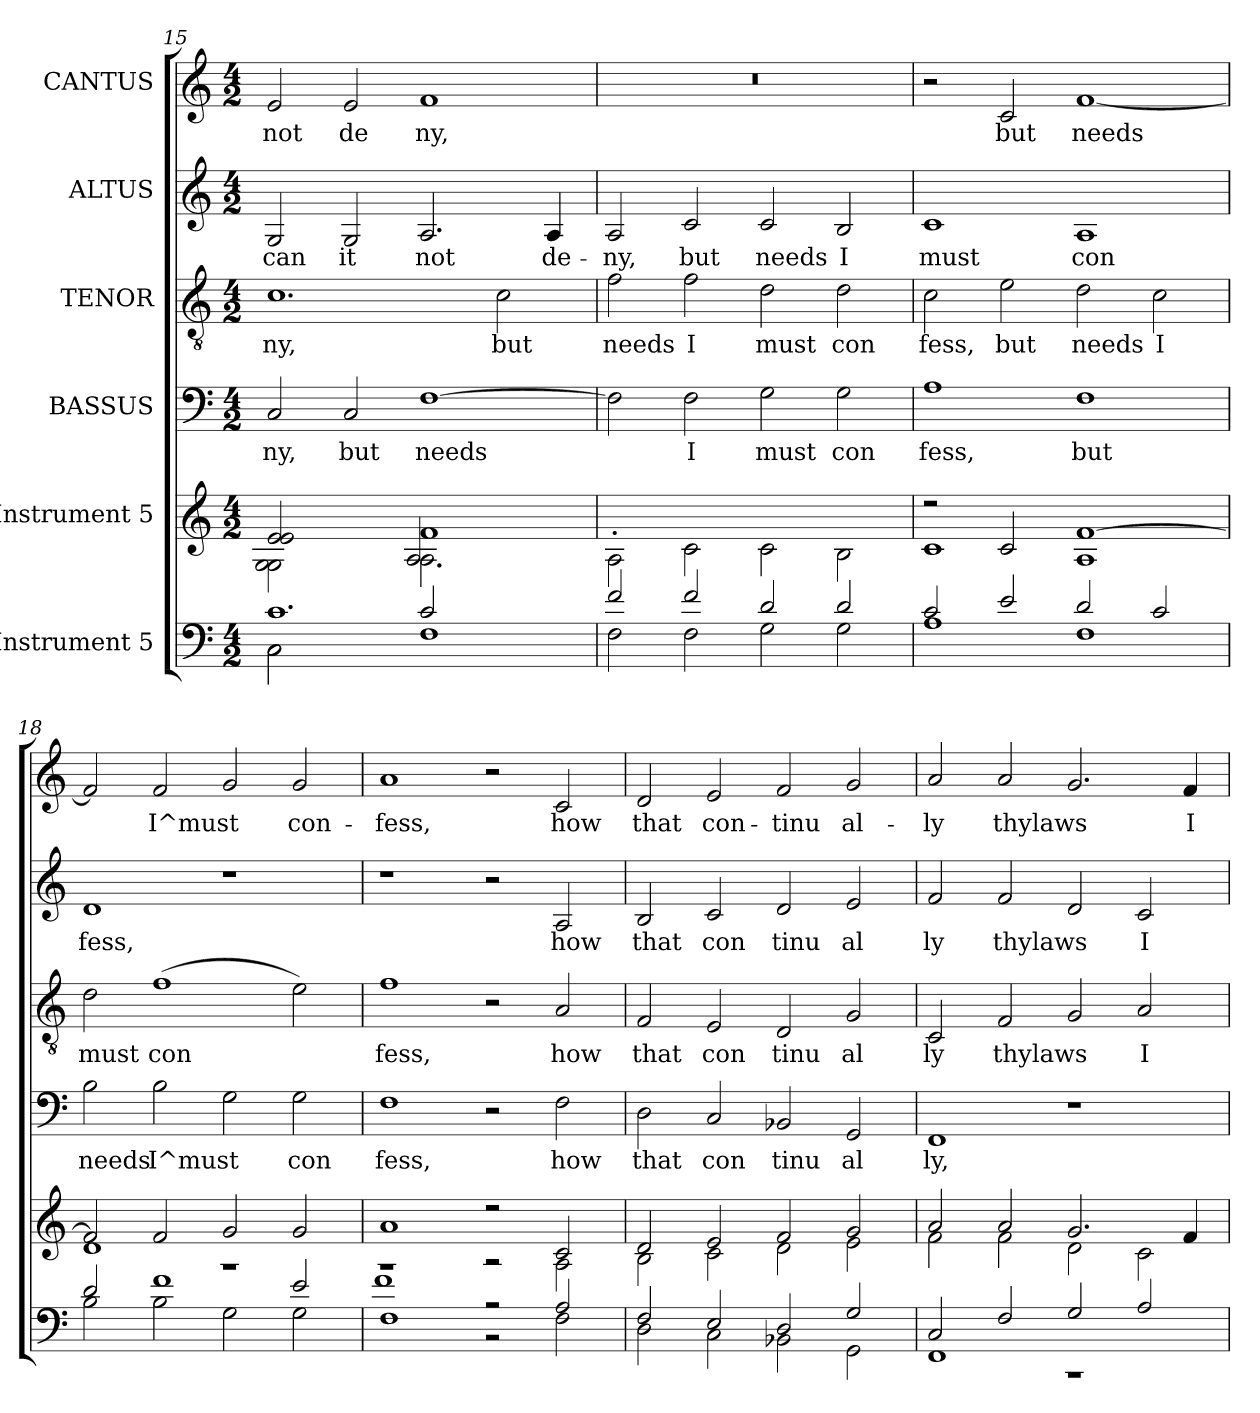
**kern	**kern	**kern	**text	**kern	**text	**kern	**text	**kern	**text
*part6	*part5	*part4	*part4	*part3	*part3	*part2	*part2	*part1	*part1
*staff6	*staff5	*staff4	*staff4	*staff3	*staff3	*staff2	*staff2	*staff1	*staff1
*I"Instrument 5	*I"Instrument 5	*I"BASSUS	*	*I"TENOR	*	*I"ALTUS	*	*I"CANTUS	*
*clefF4	*clefG2	*clefF4	*	*clefGv2	*	*clefG2	*	*clefG2	*
*k[]	*k[]	*k[]	*	*k[]	*	*k[]	*	*k[]	*
*C:	*C:	*C:	*	*C:	*	*C:	*	*C:	*
*M4/2	*M4/2	*M4/2	*	*M4/2	*	*M4/2	*	*M4/2	*
=15	=15	=15	=15	=15	=15	=15	=15	=15	=15
*^	*^	*	*	*	*	*	*	*	*
*	*^	*	*^	*	*	*	*	*	*	*	*
!	!	!	!	!	!	!	!LO:LY:b:cj	!	!LO:LY:b:cj	!	!LO:LY:b:cj	!	!LO:LY:b:cj
2C\	2C\	1.c	2e/ 2e/	2G\ 2G\	1ryy	2C/	ny,	1.c	ny,	2G/	can	2e/	not
!	!	!	!	!	!	!	!LO:LY:b:cj	!	!	!	!LO:LY:b:cj	!	!LO:LY:b:cj
2ryy	2ryy	.	2ryy	2ryy	.	2C/	but	.	.	2G/	it	2e/	de
!	!	!	!	!	!	!	!LO:LY:b:cj	!	!	!	!LO:LY:b:cj	!	!LO:LY:b:cj
1F	2c/	.	1f	2.A\	2A/	[<1F	needs	.	.	2.A/	not	1f	ny,
!	!	!	!	!	!	!	!	!	!LO:LY:b:cj	!	!	!	!
.	2ryy	2ryy	.	.	2ryy	.	.	2c\	but	.	.	.	.
!	!	!	!	!	!	!	!	!	!	!	!LO:LY:b:cj	!	!
.	.	.	.	4ryy	.	.	.	.	.	4A/	de-	.	.
*	*v	*v	*	*	*	*	*	*	*	*	*	*	*
*	*	*	*v	*v	*	*	*	*	*	*	*	*
!!LO:PB:g=z
=16	=16	=16	=16	=16	=16	=16	=16	=16	=16	=16	=16
!	!	!	!	!	!LO:LY:b:cj	!	!LO:LY:b:cj	!	!LO:LY:b:cj	!	!
*	*	*v	*v	*	*	*	*	*	*	*	*
2f/	2F\	2A'>\	2F\]	.	2f\	needs	2A/	-ny,	0r	.
!	!	!	!	!LO:LY:b:cj	!	!LO:LY:b:cj	!	!LO:LY:b:cj	!	!
2f/	2F\	2c\	2F\	I	2f\	I	2c/	but	.	.
!	!	!	!	!LO:LY:b:cj	!	!LO:LY:b:cj	!	!LO:LY:b:cj	!	!
2d/	2G\	2c\	2G\	must	2d\	must	2c/	needs	.	.
!	!	!	!	!LO:LY:b:cj	!	!LO:LY:b:cj	!	!LO:LY:b:cj	!	!
2d/	2G\	2B\	2G\	con	2d\	con	2B/	I	.	.
=17	=17	=17	=17	=17	=17	=17	=17	=17	=17	=17
*	*	*^	*	*	*	*	*	*	*	*
!	!	!	!	!	!LO:LY:b:cj	!	!LO:LY:b:cj	!	!LO:LY:b:cj	!	!
2c/	1A	2r	1c	1A	fess,	2c\	fess,	1c	must	2r	.
!	!	!	!	!	!	!	!LO:LY:b:cj	!	!	!	!LO:LY:b:cj
2e/	.	2c/	.	.	.	2e\	but	.	.	2c/	but
!	!	!	!	!	!LO:LY:b:cj	!	!LO:LY:b:cj	!	!LO:LY:b:cj	!	!LO:LY:b:cj
2d/	1F	[>1f	1A	1F	but	2d\	needs	1A	con	[<1f	needs
!	!	!	!	!	!	!	!LO:LY:b:cj	!	!	!	!
2c/	.	.	.	.	.	2c\	I	.	.	.	.
=18	=18	=18	=18	=18	=18	=18	=18	=18	=18	=18	=18
!	!	!	!	!	!LO:LY:b:cj	!	!LO:LY:b:cj	!	!LO:LY:b:cj	!	!LO:LY:b:cj
2d/	2B\	2f/]	1d	2B\	needs	2d\	must	1d	fess,	2f/]	.
!	!	!	!	!	!LO:LY:b:cj	!	!LO:LY:b:cj	!	!	!	!LO:LY:b:cj
1f	2B\	2f/	.	2B\	I^must	(>1f	con	.	.	2f/	I^must
!	!	!	!	!	!LO:LY:b:cj	!	!	!	!	!	!LO:LY:b:cj
.	2G\	2g/	1r	2G\	.	.	.	1r	.	2g/	.
!	!	!	!	!	!LO:LY:b:cj	!	!LO:LY:b:cj	!	!	!	!LO:LY:b:cj
2e/	2G\	2g/	.	2G\	con	2e\)	.	.	.	2g/	con-
=19	=19	=19	=19	=19	=19	=19	=19	=19	=19	=19	=19
!	!	!	!	!	!LO:LY:b:cj	!	!LO:LY:b:cj	!	!	!	!LO:LY:b:cj
1F	1f	1a	1r	1F	fess,	1f	fess,	1r	.	1a	-fess,
2r	2r	2r	2r	2r	.	2r	.	2r	.	2r	.
!	!	!	!	!	!LO:LY:b:cj	!	!LO:LY:b:cj	!	!LO:LY:b:cj	!	!LO:LY:b:cj
2A/	2F\	2c/	2A\	2F\	how	2A/	how	2A/	how	2c/	how
=20	=20	=20	=20	=20	=20	=20	=20	=20	=20	=20	=20
!	!	!	!	!	!LO:LY:b:cj	!	!LO:LY:b:cj	!	!LO:LY:b:cj	!	!LO:LY:b:cj
2F/	2D\	2d/	2B\	2D\	that	2F/	that	2B/	that	2d/	that
!	!	!	!	!	!LO:LY:b:cj	!	!LO:LY:b:cj	!	!LO:LY:b:cj	!	!LO:LY:b:cj
2E/	2C\	2e/	2c\	2C/	con	2E/	con	2c/	con	2e/	con-
!	!	!	!	!	!LO:LY:b:cj	!	!LO:LY:b:cj	!	!LO:LY:b:cj	!	!LO:LY:b:cj
2D/	2BB-X\	2f/	2d\	2BB-X/	tinu	2D/	tinu	2d/	tinu	2f/	-tinu
!	!	!	!	!	!LO:LY:b:cj	!	!LO:LY:b:cj	!	!LO:LY:b:cj	!	!LO:LY:b:cj
2G/	2GG\	2g/	2e\	2GG/	al	2G/	al	2e/	al	2g/	al-
=21	=21	=21	=21	=21	=21	=21	=21	=21	=21	=21	=21
!	!	!	!	!	!LO:LY:b:cj	!	!LO:LY:b:cj	!	!LO:LY:b:cj	!	!LO:LY:b:cj
2C/	1FF	2a/	2f\	1FF	ly,	2C/	ly	2f/	ly	2a/	-ly
!	!	!	!	!	!	!	!LO:LY:b:cj	!	!LO:LY:b:cj	!	!LO:LY:b:cj
2F/	.	2a/	2f\	.	.	2F/	thylaws	2f/	thylaws	2a/	thylaws
!	!	!	!	!	!	!	!LO:LY:b:cj	!	!LO:LY:b:cj	!	!LO:LY:b:cj
2G/	1r	2.g/	2d\	1r	.	2G/	.	2d/	.	2.g/	.
!	!	!	!	!	!	!	!LO:LY:b:cj	!	!LO:LY:b:cj	!	!
2A/	.	.	2c\	.	.	2A/	I	2c/	I	.	.
!	!	!	!	!	!	!	!	!	!	!	!LO:LY:b:cj
.	.	4f/	.	.	.	.	.	.	.	4f/	I
*v	*v	*	*	*	*	*	*	*	*	*	*
*	*v	*v	*	*	*	*	*	*	*	*
=	=	=	=	=	=	=	=	=	=
*-	*-	*-	*-	*-	*-	*-	*-	*-	*-
